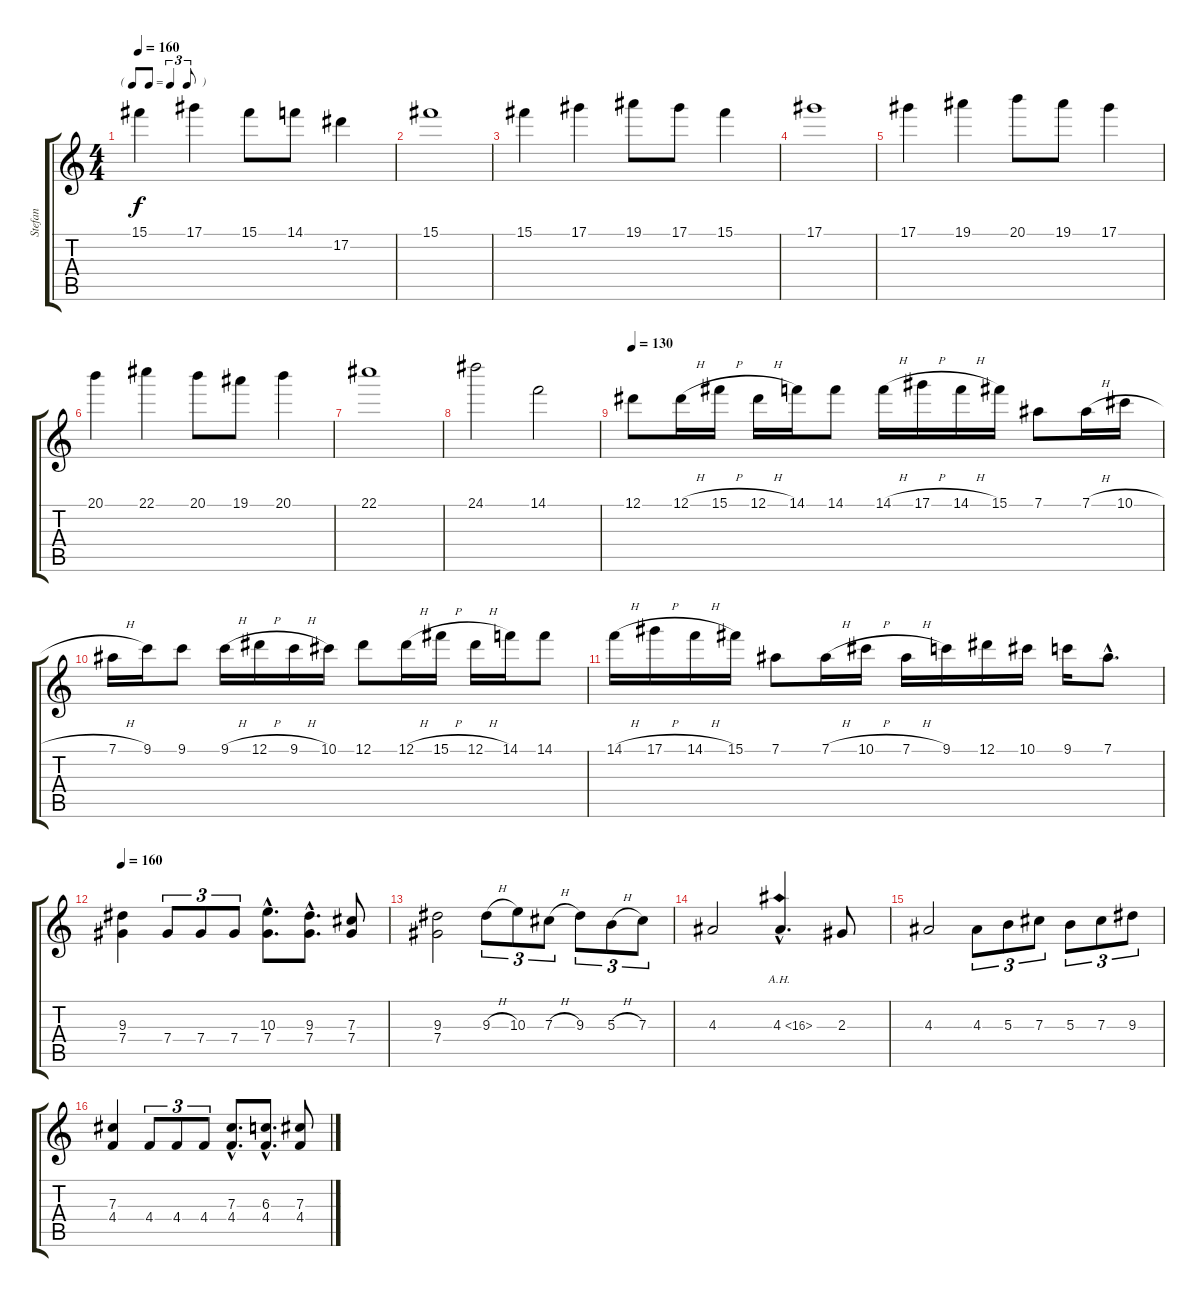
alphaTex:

\track ("Stefan" "Stefan") {instrument distortionguitar}
\staff {score tabs}
\tuning (Eb4 Bb3 Gb3 Db3 Ab2 Eb2) {hide}
\ts (4 4)
\tf triplet8th
\tempo 160
\clef g2
\ks c
15.1.4{dy f} 17.1.4 15.1.8 14.1.8 17.2.4 |
15.1.1 |
15.1.4 17.1.4 19.1.8 17.1.8 15.1.4 |
17.1.1 |
17.1.4 19.1.4 20.1.8 19.1.8 17.1.4 |
20.1.4 22.1.4 20.1.8 19.1.8 20.1.4 |
22.1.1 |
24.1.2 14.1.2 |
\tempo 130
12.1.8{instrument overdrivenguitar} 12.1{h}.16 15.1{h}.16 12.1{h}.16 14.1.16 14.1.8 14.1{h}.16 17.1{h}.16 14.1{h}.16 15.1.16 7.1.8 7.1{h}.16 10.1{h}.16 |
7.1{h}.16 9.1.16 9.1.8 9.1{h}.16 12.1{h}.16 9.1{h}.16 10.1.16 12.1.8 12.1{h}.16 15.1{h}.16 12.1{h}.16 14.1.16 14.1.8 |
14.1{h}.16 17.1{h}.16 14.1{h}.16 15.1.16 7.1.8 7.1{h}.16 10.1{h}.16 7.1{h}.16 9.1.16 12.1.16 10.1.16 9.1.16 7.1{hac}.8{d} |
\tempo 160
(9.3 7.4).4{instrument overdrivenguitar} 7.4.8{tu (3 2)} 7.4.8{tu (3 2)} 7.4.8{tu (3 2)} (10.3{hac} 7.4{hac}).8{d} (9.3{hac} 7.4{hac}).8{d} (7.3 7.4).8 |
(9.3 7.4).2 9.3{h}.8{tu (3 2)} 10.3.8{tu (3 2)} 7.3{h}.8{tu (3 2)} 9.3.8{tu (3 2)} 5.3{h}.8{tu (3 2)} 7.3.8{tu (3 2)} |
4.3.2 4.3{ah 12 hac}.4{d} 2.3.8 |
4.3.2 4.3.8{tu (3 2)} 5.3.8{tu (3 2)} 7.3.8{tu (3 2)} 5.3.8{tu (3 2)} 7.3.8{tu (3 2)} 9.3.8{tu (3 2)} |
(7.3 4.4).4 4.4.8{tu (3 2)} 4.4.8{tu (3 2)} 4.4.8{tu (3 2)} (7.3{hac} 4.4{hac}).8{d} (6.3{hac} 4.4{hac}).8{d} (7.3 4.4).8
